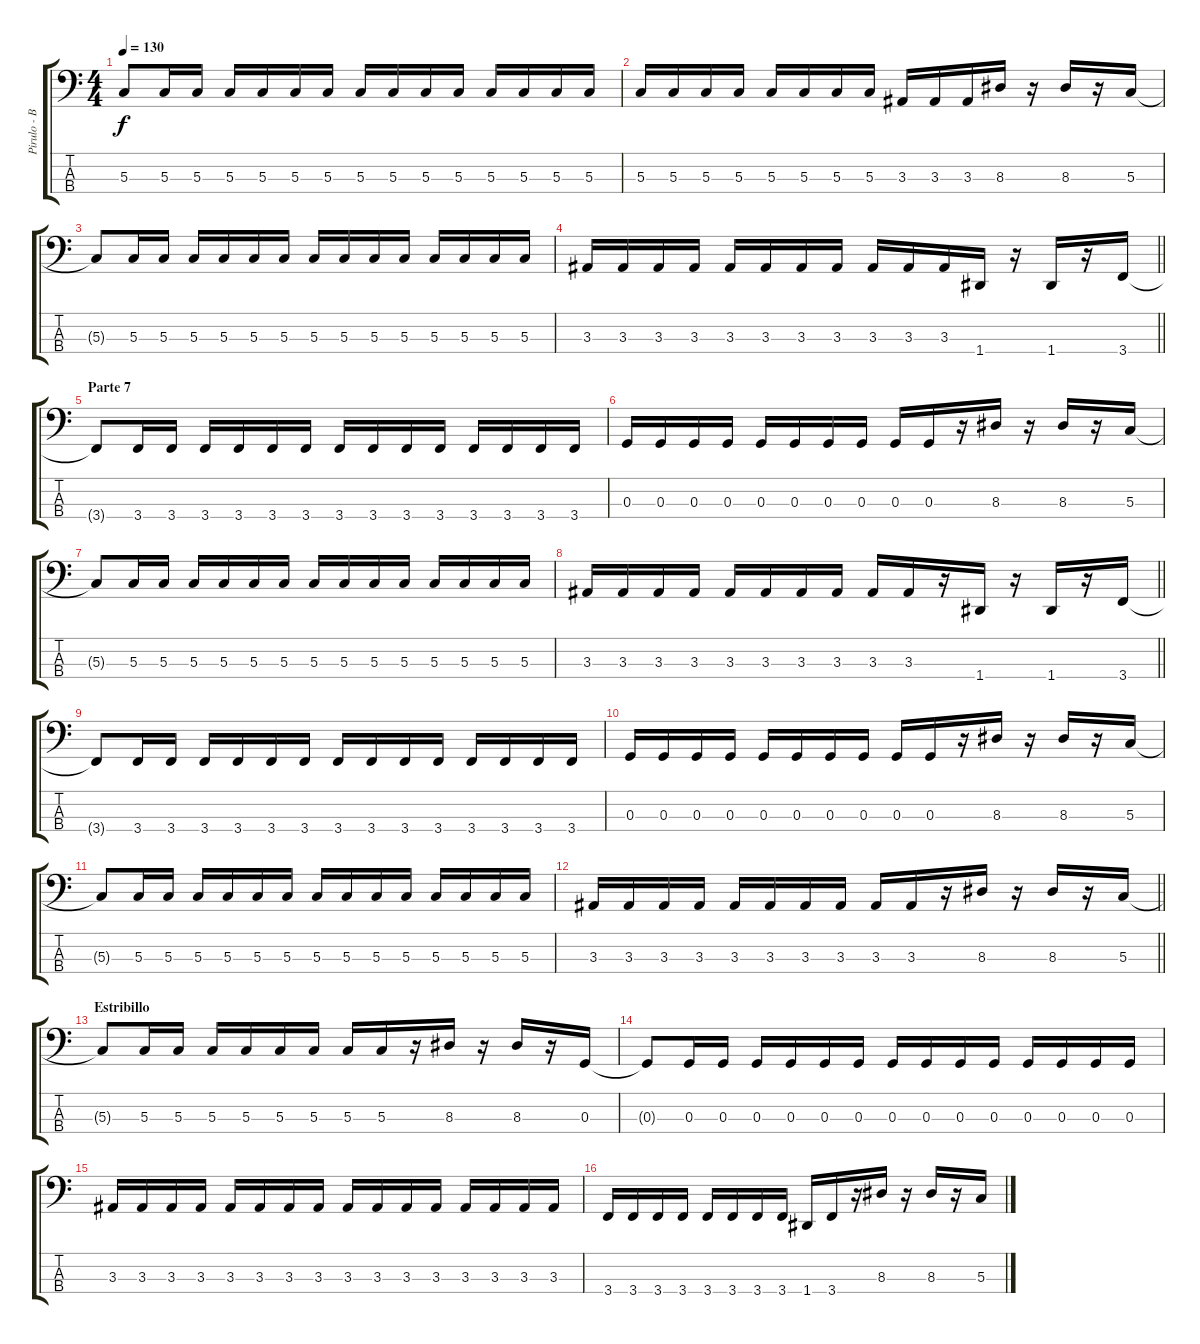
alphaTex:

\track ("Pirulo - Bajo" "Pirulo - B") {instrument electricbasspick}
\staff {score tabs}
\tuning (F2 C2 G1 D1) {hide}
\ts (4 4)
\tempo 130
\clef f4
\ks c
5.3.8{dy f} 5.3.16 5.3.16 5.3.16 5.3.16 5.3.16 5.3.16 5.3.16 5.3.16 5.3.16 5.3.16 5.3.16 5.3.16 5.3.16 5.3.16 |
5.3.16 5.3.16 5.3.16 5.3.16 5.3.16 5.3.16 5.3.16 5.3.16 3.3.16 3.3.16 3.3.16 8.3.16 r.16 8.3.16 r.16 5.3.16 |
5.3{t}.8 5.3.16 5.3.16 5.3.16 5.3.16 5.3.16 5.3.16 5.3.16 5.3.16 5.3.16 5.3.16 5.3.16 5.3.16 5.3.16 5.3.16 |
\barLineRight lightlight
3.3.16 3.3.16 3.3.16 3.3.16 3.3.16 3.3.16 3.3.16 3.3.16 3.3.16 3.3.16 3.3.16 1.4.16 r.16 1.4.16 r.16 3.4.16 |
\section ("" "Parte 7")
3.4{t}.8 3.4.16 3.4.16 3.4.16 3.4.16 3.4.16 3.4.16 3.4.16 3.4.16 3.4.16 3.4.16 3.4.16 3.4.16 3.4.16 3.4.16 |
0.3.16 0.3.16 0.3.16 0.3.16 0.3.16 0.3.16 0.3.16 0.3.16 0.3.16 0.3.16 r.16 8.3.16 r.16 8.3.16 r.16 5.3.16 |
5.3{t}.8 5.3.16 5.3.16 5.3.16 5.3.16 5.3.16 5.3.16 5.3.16 5.3.16 5.3.16 5.3.16 5.3.16 5.3.16 5.3.16 5.3.16 |
\barLineRight lightlight
3.3.16 3.3.16 3.3.16 3.3.16 3.3.16 3.3.16 3.3.16 3.3.16 3.3.16 3.3.16 r.16 1.4.16 r.16 1.4.16 r.16 3.4.16 |
3.4{t}.8 3.4.16 3.4.16 3.4.16 3.4.16 3.4.16 3.4.16 3.4.16 3.4.16 3.4.16 3.4.16 3.4.16 3.4.16 3.4.16 3.4.16 |
0.3.16 0.3.16 0.3.16 0.3.16 0.3.16 0.3.16 0.3.16 0.3.16 0.3.16 0.3.16 r.16 8.3.16 r.16 8.3.16 r.16 5.3.16 |
5.3{t}.8 5.3.16 5.3.16 5.3.16 5.3.16 5.3.16 5.3.16 5.3.16 5.3.16 5.3.16 5.3.16 5.3.16 5.3.16 5.3.16 5.3.16 |
\barLineRight lightlight
3.3.16 3.3.16 3.3.16 3.3.16 3.3.16 3.3.16 3.3.16 3.3.16 3.3.16 3.3.16 r.16 8.3.16 r.16 8.3.16 r.16 5.3.16 |
\section ("" "Estribillo")
5.3{t}.8 5.3.16 5.3.16 5.3.16 5.3.16 5.3.16 5.3.16 5.3.16 5.3.16 r.16 8.3.16 r.16 8.3.16 r.16 0.3.16 |
0.3{t}.8 0.3.16 0.3.16 0.3.16 0.3.16 0.3.16 0.3.16 0.3.16 0.3.16 0.3.16 0.3.16 0.3.16 0.3.16 0.3.16 0.3.16 |
3.3.16 3.3.16 3.3.16 3.3.16 3.3.16 3.3.16 3.3.16 3.3.16 3.3.16 3.3.16 3.3.16 3.3.16 3.3.16 3.3.16 3.3.16 3.3.16 |
3.4.16 3.4.16 3.4.16 3.4.16 3.4.16 3.4.16 3.4.16 3.4.16 1.4.16 3.4.16 r.16 8.3.16 r.16 8.3.16 r.16 5.3.16
